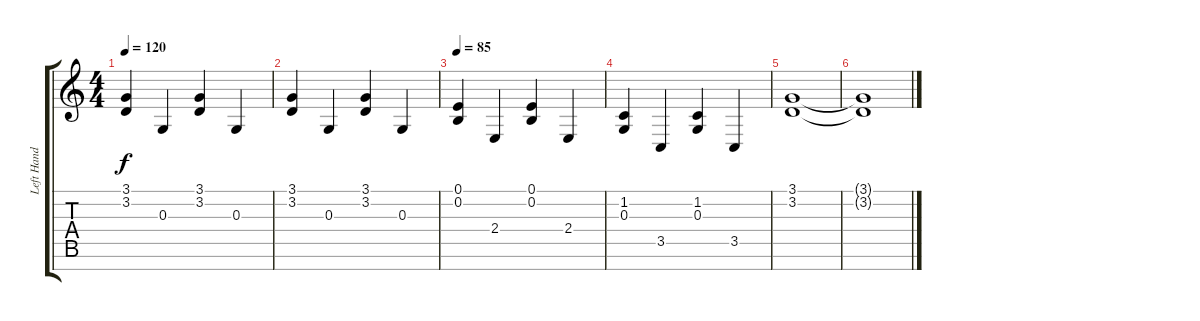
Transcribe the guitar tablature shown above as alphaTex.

\track ("Left Hand" "Left Hand") {instrument acousticgrandpiano}
\staff {score tabs}
\tuning (E4 B3 G3 D3 A2 E2 B1) {hide}
\ts (4 4)
\tempo 120
\clef g2
\ks c
(3.1 3.2).4{dy f} 0.3.4 (3.1 3.2).4 0.3.4 |
(3.1 3.2).4 0.3.4 (3.1 3.2).4 0.3.4 |
\tempo 85
(0.1 0.2).4 2.4.4 (0.1 0.2).4 2.4.4 |
(1.2 0.3).4 3.5.4 (1.2 0.3).4 3.5.4 |
(3.1 3.2).1 |
(3.1{t} 3.2{t}).1
